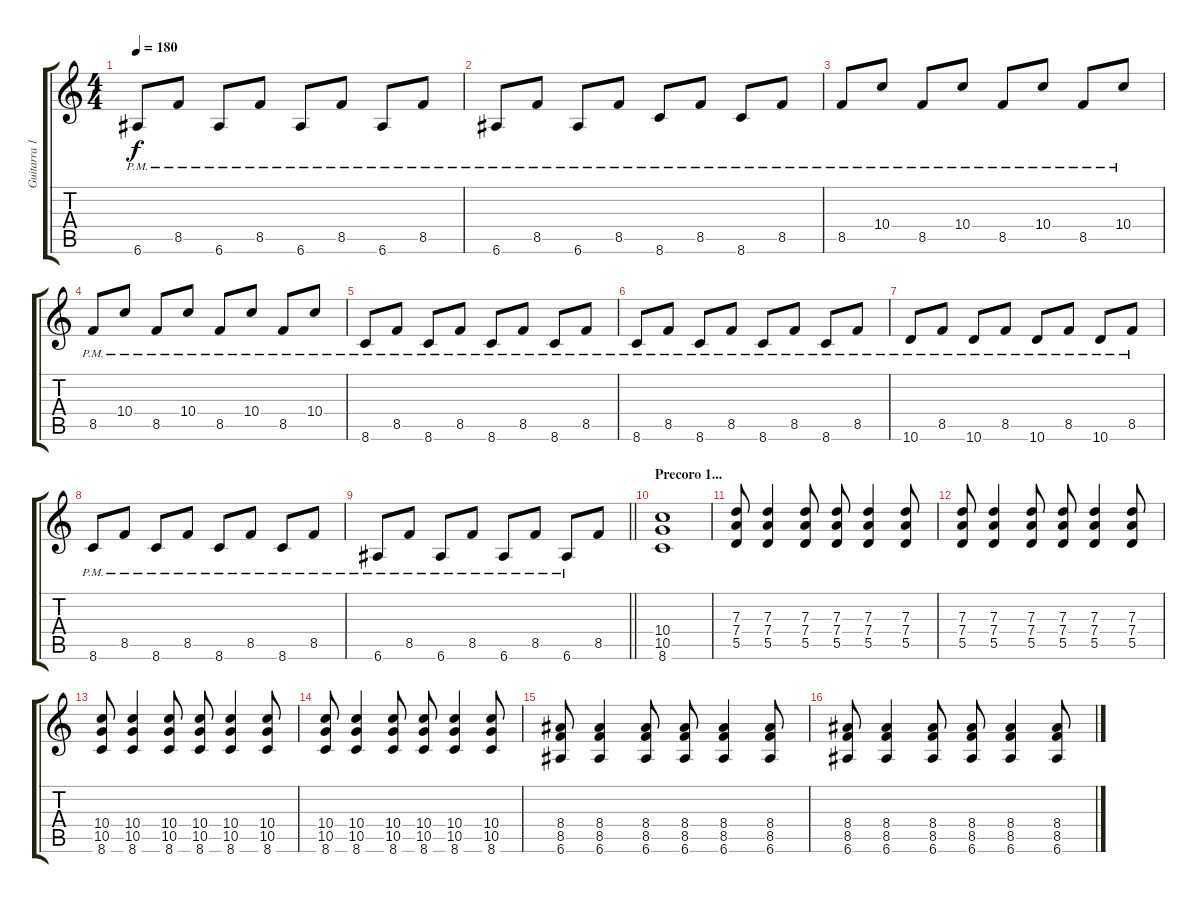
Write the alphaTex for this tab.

\track ("Guitarra 1" "Guitarra 1") {instrument distortionguitar}
\staff {score tabs}
\tuning (E4 B3 G3 D3 A2 E2) {hide}
\ts (4 4)
\tempo 180
\clef g2
\ks c
6.6{pm}.8{dy f} 8.5{pm}.8 6.6{pm}.8 8.5{pm}.8 6.6{pm}.8 8.5{pm}.8 6.6{pm}.8 8.5{pm}.8 |
6.6{pm}.8 8.5{pm}.8 6.6{pm}.8 8.5{pm}.8 8.6{pm}.8 8.5{pm}.8 8.6{pm}.8 8.5{pm}.8 |
8.5{pm}.8 10.4{pm}.8 8.5{pm}.8 10.4{pm}.8 8.5{pm}.8 10.4{pm}.8 8.5{pm}.8 10.4{pm}.8 |
8.5{pm}.8 10.4{pm}.8 8.5{pm}.8 10.4{pm}.8 8.5{pm}.8 10.4{pm}.8 8.5{pm}.8 10.4{pm}.8 |
8.6{pm}.8 8.5{pm}.8 8.6{pm}.8 8.5{pm}.8 8.6{pm}.8 8.5{pm}.8 8.6{pm}.8 8.5{pm}.8 |
8.6{pm}.8 8.5{pm}.8 8.6{pm}.8 8.5{pm}.8 8.6{pm}.8 8.5{pm}.8 8.6{pm}.8 8.5{pm}.8 |
10.6{pm}.8 8.5{pm}.8 10.6{pm}.8 8.5{pm}.8 10.6{pm}.8 8.5{pm}.8 10.6{pm}.8 8.5{pm}.8 |
8.6{pm}.8 8.5{pm}.8 8.6{pm}.8 8.5{pm}.8 8.6{pm}.8 8.5{pm}.8 8.6{pm}.8 8.5{pm}.8 |
\barLineRight lightlight
6.6{pm}.8 8.5{pm}.8 6.6{pm}.8 8.5{pm}.8 6.6{pm}.8 8.5{pm}.8 6.6{pm}.8 8.5.8 |
\section ("" "Precoro 1...")
(10.4 10.5 8.6).1 |
(7.3 7.4 5.5).8 (7.3 7.4 5.5).4 (7.3 7.4 5.5).8 (7.3 7.4 5.5).8 (7.3 7.4 5.5).4 (7.3 7.4 5.5).8 |
(7.3 7.4 5.5).8 (7.3 7.4 5.5).4 (7.3 7.4 5.5).8 (7.3 7.4 5.5).8 (7.3 7.4 5.5).4 (7.3 7.4 5.5).8 |
(10.4 10.5 8.6).8 (10.4 10.5 8.6).4 (10.4 10.5 8.6).8 (10.4 10.5 8.6).8 (10.4 10.5 8.6).4 (10.4 10.5 8.6).8 |
(10.4 10.5 8.6).8 (10.4 10.5 8.6).4 (10.4 10.5 8.6).8 (10.4 10.5 8.6).8 (10.4 10.5 8.6).4 (10.4 10.5 8.6).8 |
(8.4 8.5 6.6).8 (8.4 8.5 6.6).4 (8.4 8.5 6.6).8 (8.4 8.5 6.6).8 (8.4 8.5 6.6).4 (8.4 8.5 6.6).8 |
(8.4 8.5 6.6).8 (8.4 8.5 6.6).4 (8.4 8.5 6.6).8 (8.4 8.5 6.6).8 (8.4 8.5 6.6).4 (8.4 8.5 6.6).8
